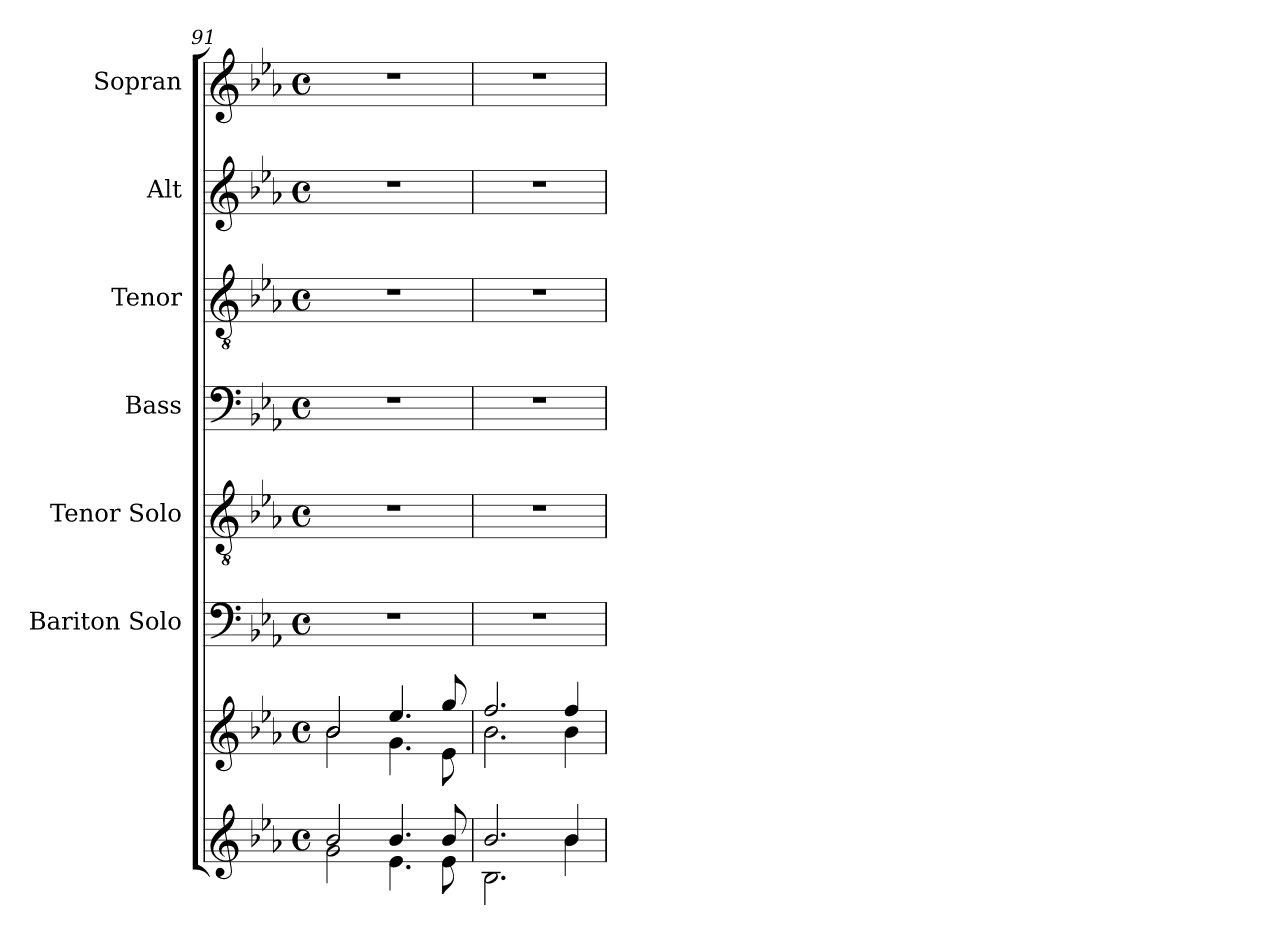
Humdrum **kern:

**kern	**kern	**kern	**kern	**kern	**kern	**kern	**kern
*part7	*part7	*part6	*part5	*part4	*part3	*part2	*part1
*staff8	*staff7	*staff6	*staff5	*staff4	*staff3	*staff2	*staff1
*	*	*I"Bariton Solo	*I"Tenor Solo	*I"Bass	*I"Tenor	*I"Alt	*I"Sopran
*	*	*	*	*I'B.	*I'T.	*I'A.	*I'S.
*clefG2	*clefG2	*clefF4	*clefGv2	*clefF4	*clefGv2	*clefG2	*clefG2
*k[b-e-a-]	*k[b-e-a-]	*k[b-e-a-]	*k[b-e-a-]	*k[b-e-a-]	*k[b-e-a-]	*k[b-e-a-]	*k[b-e-a-]
*E-:	*E-:	*E-:	*E-:	*E-:	*E-:	*E-:	*E-:
*M4/4	*M4/4	*M4/4	*M4/4	*M4/4	*M4/4	*M4/4	*M4/4
*met(c)	*met(c)	*met(c)	*met(c)	*met(c)	*met(c)	*met(c)	*met(c)
=91	=91	=91	=91	=91	=91	=91	=91
*^	*^	*	*	*	*	*	*
2b-/	2g\	2b-/	2b-\	1r	1r	1r	1r	1r	1r
4.b-/	4.e-\	4.ee-/	4.g\	.	.	.	.	.	.
8b-/	8e-\	8gg/	8e-\	.	.	.	.	.	.
!!LO:PB:g=z
=92	=92	=92	=92	=92	=92	=92	=92	=92	=92
2.b-/	2.B-\	2.ff/	2.b-\	1r	1r	1r	1r	1r	1r
4b-/	4b-\	4ff/	4b-\	.	.	.	.	.	.
*v	*v	*	*	*	*	*	*	*	*
*	*v	*v	*	*	*	*	*	*
=	=	=	=	=	=	=	=
*-	*-	*-	*-	*-	*-	*-	*-
